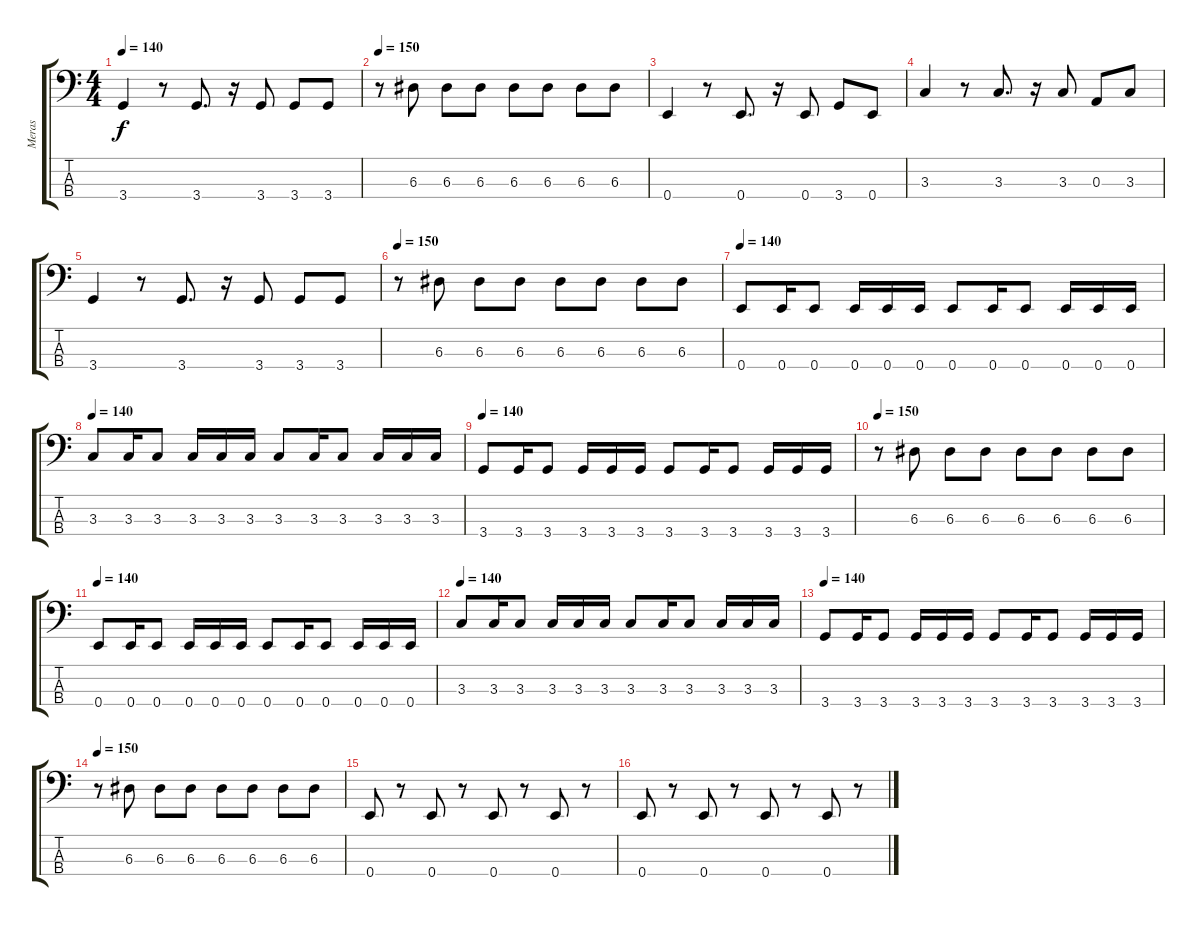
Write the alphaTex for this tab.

\track ("Meras" "Meras") {instrument electricbasspick}
\staff {score tabs}
\tuning (G2 D2 A1 E1) {hide}
\ts (4 4)
\tempo 140
\clef f4
\ks c
3.4.4{dy f} r.8 3.4.8{d} r.16 3.4.8 3.4.8 3.4.8 |
\tempo 150
r.8 6.3.8 6.3.8 6.3.8 6.3.8 6.3.8 6.3.8 6.3.8 |
0.4.4 r.8 0.4.8{d} r.16 0.4.8 3.4.8 0.4.8 |
3.3.4 r.8 3.3.8{d} r.16 3.3.8 0.3.8 3.3.8 |
3.4.4 r.8 3.4.8{d} r.16 3.4.8 3.4.8 3.4.8 |
\tempo 150
r.8 6.3.8 6.3.8 6.3.8 6.3.8 6.3.8 6.3.8 6.3.8 |
\tempo 140
0.4.8 0.4.16 0.4.8 0.4.16 0.4.16 0.4.16 0.4.8 0.4.16 0.4.8 0.4.16 0.4.16 0.4.16 |
\tempo 140
3.3.8 3.3.16 3.3.8 3.3.16 3.3.16 3.3.16 3.3.8 3.3.16 3.3.8 3.3.16 3.3.16 3.3.16 |
\tempo 140
3.4.8 3.4.16 3.4.8 3.4.16 3.4.16 3.4.16 3.4.8 3.4.16 3.4.8 3.4.16 3.4.16 3.4.16 |
\tempo 150
r.8 6.3.8 6.3.8 6.3.8 6.3.8 6.3.8 6.3.8 6.3.8 |
\tempo 140
0.4.8 0.4.16 0.4.8 0.4.16 0.4.16 0.4.16 0.4.8 0.4.16 0.4.8 0.4.16 0.4.16 0.4.16 |
\tempo 140
3.3.8 3.3.16 3.3.8 3.3.16 3.3.16 3.3.16 3.3.8 3.3.16 3.3.8 3.3.16 3.3.16 3.3.16 |
\tempo 140
3.4.8 3.4.16 3.4.8 3.4.16 3.4.16 3.4.16 3.4.8 3.4.16 3.4.8 3.4.16 3.4.16 3.4.16 |
\tempo 150
r.8 6.3.8 6.3.8 6.3.8 6.3.8 6.3.8 6.3.8 6.3.8 |
0.4.8 r.8 0.4.8 r.8 0.4.8 r.8 0.4.8 r.8 |
0.4.8 r.8 0.4.8 r.8 0.4.8 r.8 0.4.8 r.8
